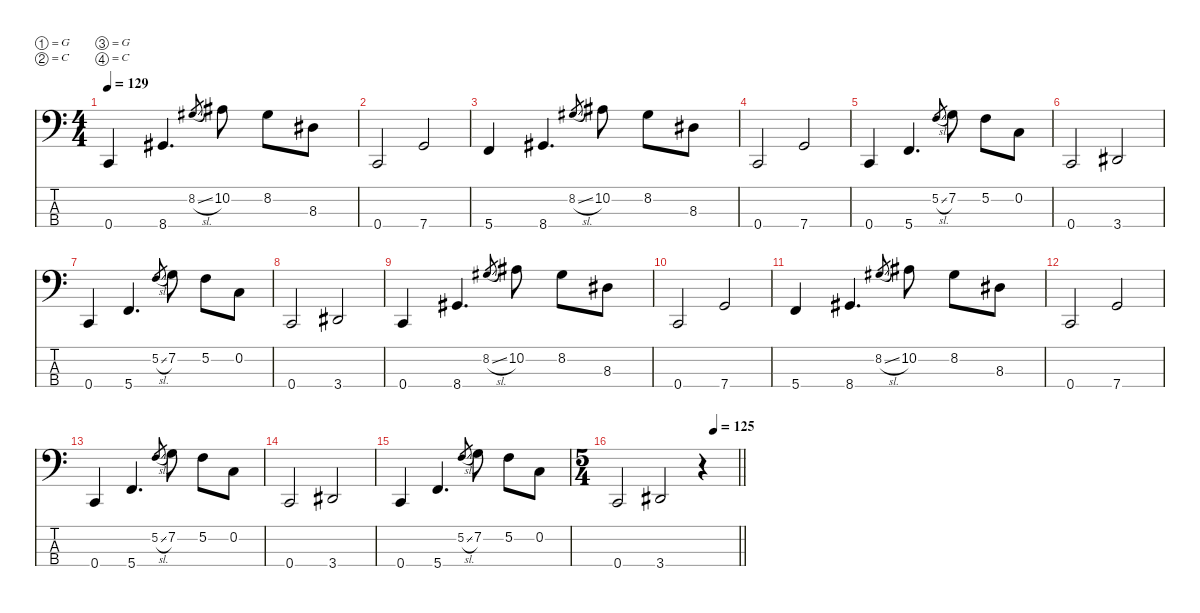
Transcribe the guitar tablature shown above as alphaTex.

\defaultSystemsLayout 4
\hideDynamics
\bracketExtendMode nobrackets
\singleTrackTrackNamePolicy hidden
\multiTrackTrackNamePolicy hidden
\otherSystemsTrackNameOrientation horizontal
\track ("Craig McFarland" "el.bs.") {defaultSystemsLayout 8 instrument electricbasspick}
\staff {score tabs}
\tuning (G2 C2 G1 C1)
\ts (4 4)
\tempo 129
\clef f4
\ks c
0.4.4{dy f beam Up} 8.4{acc #}.4{d beam Up} 8.2{sl acc #}.8{gr dy mf beam Up} 10.2{acc #}.8{dy f beam Down} 8.2{acc #}.8{beam Down} 8.3{acc #}.8{beam Down} |
0.4.2{beam Up} 7.4.2{beam Up} |
5.4.4{beam Up} 8.4{acc #}.4{d beam Up} 8.2{sl acc #}.8{gr dy mf beam Up} 10.2{acc #}.8{dy f beam Down} 8.2{acc #}.8{beam Down} 8.3{acc #}.8{beam Down} |
0.4.2{beam Up} 7.4.2{beam Up} |
0.4.4{beam Up} 5.4.4{d beam Up} 5.2{sl}.8{gr dy mf beam Up} 7.2.8{dy f beam Down} 5.2.8{beam Down} 0.2.8{beam Down} |
0.4.2{beam Up} 3.4{acc #}.2{beam Up} |
0.4.4{beam Up} 5.4.4{d beam Up} 5.2{sl}.8{gr dy mf beam Up} 7.2.8{dy f beam Down} 5.2.8{beam Down} 0.2.8{beam Down} |
0.4.2{beam Up} 3.4{acc #}.2{beam Up} |
0.4.4{beam Up} 8.4{acc #}.4{d beam Up} 8.2{sl acc #}.8{gr dy mf beam Up} 10.2{acc #}.8{dy f beam Down} 8.2{acc #}.8{beam Down} 8.3{acc #}.8{beam Down} |
0.4.2{beam Up} 7.4.2{beam Up} |
5.4.4{beam Up} 8.4{acc #}.4{d beam Up} 8.2{sl acc #}.8{gr dy mf beam Up} 10.2{acc #}.8{dy f beam Down} 8.2{acc #}.8{beam Down} 8.3{acc #}.8{beam Down} |
0.4.2{beam Up} 7.4.2{beam Up} |
0.4.4{beam Up} 5.4.4{d beam Up} 5.2{sl}.8{gr dy mf beam Up} 7.2.8{dy f beam Down} 5.2.8{beam Down} 0.2.8{beam Down} |
0.4.2{beam Up} 3.4{acc #}.2{beam Up} |
0.4.4{beam Up} 5.4.4{d beam Up} 5.2{sl}.8{gr dy mf beam Up} 7.2.8{dy f beam Down} 5.2.8{beam Down} 0.2.8{beam Down} |
\ts (5 4)
\beaming (8 6 4)
\tempo (125 0.8)
\barLineRight lightlight
0.4.2{beam Up} 3.4{acc #}.2{beam Up} r.4{beam Up}
